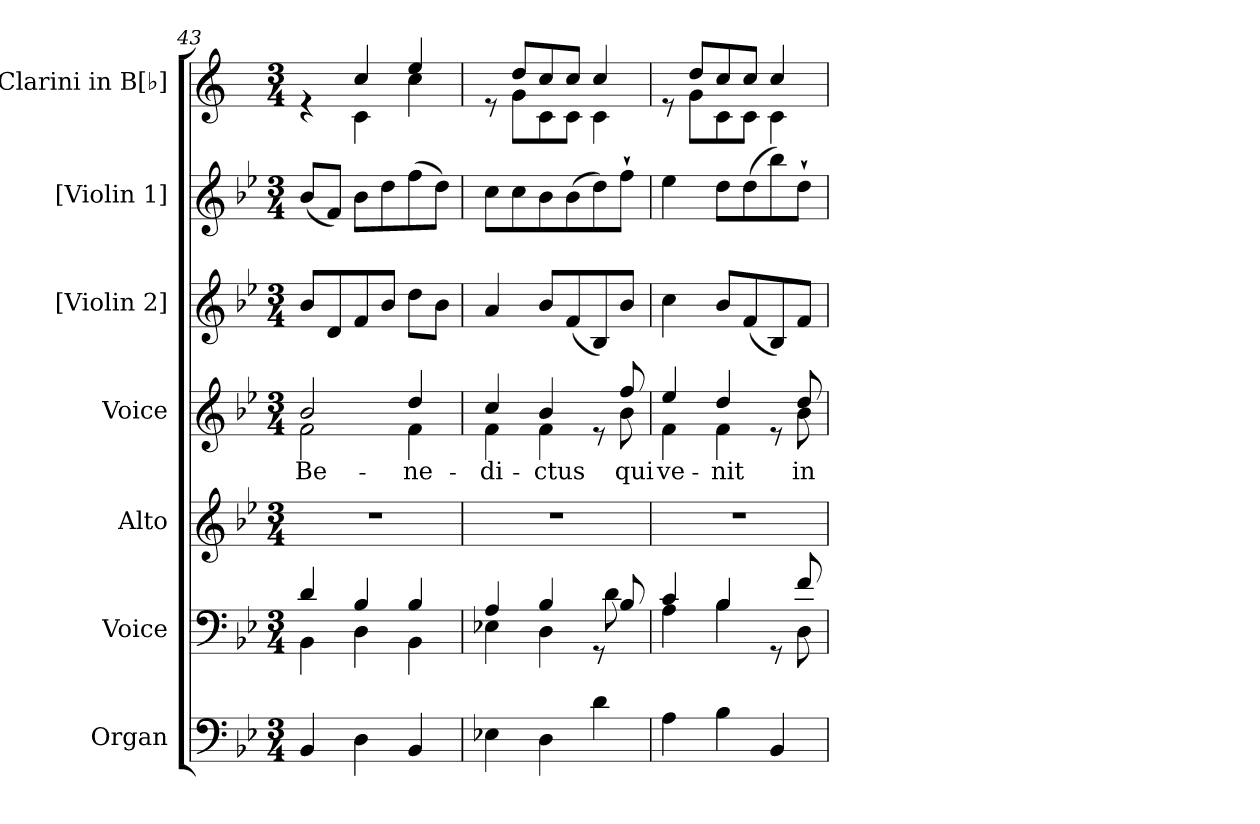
**kern	**kern	**kern	**kern	**text	**kern	**kern	**kern
*part7	*part6	*part5	*part4	*part4	*part3	*part2	*part1
*staff7	*staff6	*staff5	*staff4	*staff4	*staff3	*staff2	*staff1
*I"Organ	*I"Voice	*I"Alto	*I"Voice	*	*I"[Violin 2]	*I"[Violin 1]	*I"Clarini in B[♭]
*	*	*I'A	*	*	*I'Vln	*I'Vln	*
*clefF4	*clefF4	*clefG2	*clefG2	*	*clefG2	*clefG2	*clefG2
*	*	*	*	*	*	*	*ITrd1c2
*k[b-e-]	*k[b-e-]	*k[b-e-]	*k[b-e-]	*	*k[b-e-]	*k[b-e-]	*k[b-e-]
*M3/4	*M3/4	*M3/4	*M3/4	*	*M3/4	*M3/4	*M3/4
=43	=43	=43	=43	=43	=43	=43	=43
*	*^	*	*	*	*	*	*
!	!	!	!	!	!LO:LY:b	!	!	!
*	*	*	*	*^	*	*	*	*^
4BB-/	4d/	4BB-\	2.r	2b-/	2f\	Be-	8b-/L	(8b-/L	4re	4ryy
.	.	.	.	.	.	.	8d/	8f/J)	.	.
4D\	4B-/	4D\	.	.	.	.	8f/	8b-\L	4b-/	4B-\
.	.	.	.	.	.	.	8b-/J	8dd\	.	.
!	!	!	!	!	!	!LO:LY:b	!	!	!	!
4BB-/	4B-/	4BB-\	.	4dd/	4f\	-ne-	8dd\L	(8ff\	4dd/	4b-\
.	.	.	.	.	.	.	8b-\J	8dd\J)	.	.
=44	=44	=44	=44	=44	=44	=44	=44	=44	=44	=44
!	!	!	!	!	!	!LO:LY:b	!	!	!	!
4E-X\	4A/	4E-X\	2.r	4cc/	4f\	-di-	4a/	8cc\L	8re	8ryy
.	.	.	.	.	.	.	.	8cc\	8cc/L	8f\L
!	!	!	!	!	!	!LO:LY:b	!	!	!	!
4D\	4B-/	4D\	.	4b-/	4f\	-ctus	8b-/L	8b-\	8b-/	8B-\
.	.	.	.	.	.	.	(8f/	(8b-\	8b-/J	8B-\J
4d\	8rGG	8ryy	.	8re	8ryy	.	8B-/)	8dd\)	4b-/	4B-\
!	!	!	!	!	!	!LO:LY:b	!	!	!	!
.	8B-/	8d\	.	8ff/	8b-\	qui	8b-/J	8ff`\J	.	.
=45	=45	=45	=45	=45	=45	=45	=45	=45	=45	=45
!	!	!	!	!	!	!LO:LY:b	!	!	!	!
4A\	4c/	4A\	2.r	4ee-/	4f\	ve-	4cc\	4ee-\	8re	8ryy
.	.	.	.	.	.	.	.	.	8cc/L	8f\L
!	!	!	!	!	!	!LO:LY:b	!	!	!	!
4B-\	4B-/	4B-\	.	4dd/	4f\	-nit	8b-/L	8dd\L	8b-/	8B-\
.	.	.	.	.	.	.	(8f/	(8dd\	8b-/J	8B-\J
4BB-/	8rGG	8ryy	.	8re	8ryy	.	8B-/)	8bb-\)	4b-/	4B-\
!	!	!	!	!	!	!LO:LY:b	!	!	!	!
.	8f/	8D\	.	8dd/	8b-\	in	8f/J	8dd`\J	.	.
*	*v	*v	*	*v	*v	*	*	*	*v	*v
=	=	=	=	=	=	=	=
*-	*-	*-	*-	*-	*-	*-	*-
